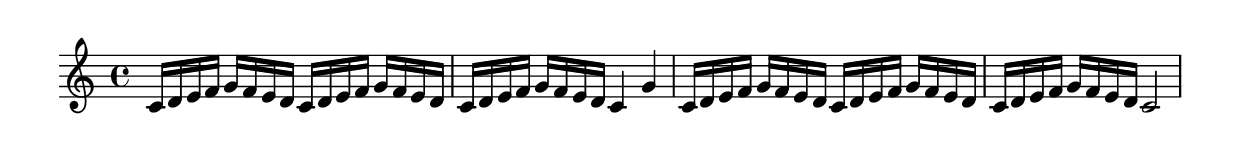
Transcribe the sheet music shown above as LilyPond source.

\version "2.18.2"

melody = {
    \relative c' {
    \clef treble
    \time 4/4
    
    c16 d16 e16 f16 g16 f16 e16 d16
    c16 d16 e16 f16 g16 f16 e16 d16
    c16 d16 e16 f16 g16 f16 e16 d16
    c4 g'4
    c,16 d16 e16 f16 g16 f16 e16 d16
    c16 d16 e16 f16 g16 f16 e16 d16
    c16 d16 e16 f16 g16 f16 e16 d16
    c2

    }
}

% Export melody to pdf and midi files

\score{
    \melody
    \layout {
        \context {
        \Score
        \omit BarNumber }
    indent = #0 }
    % Remove % if you need a midi file
    % \midi {}
    }